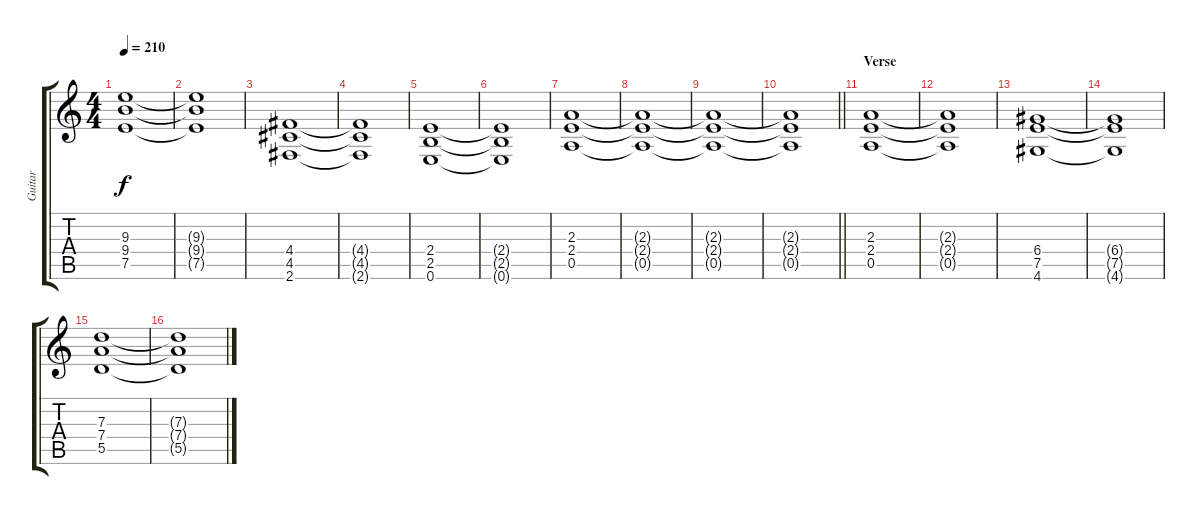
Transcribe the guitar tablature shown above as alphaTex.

\track ("Guitar" "Guitar") {instrument distortionguitar}
\staff {score tabs}
\tuning (E4 B3 G3 D3 A2 E2) {hide}
\ts (4 4)
\tempo 210
\clef g2
\ks c
(9.3 9.4 7.5).1{dy f} |
(9.3{t} 9.4{t} 7.5{t}).1 |
(4.4 4.5 2.6).1 |
(4.4{t} 4.5{t} 2.6{t}).1 |
(2.4 2.5 0.6).1 |
(2.4{t} 2.5{t} 0.6{t}).1 |
(2.3 2.4 0.5).1 |
(2.3{t} 2.4{t} 0.5{t}).1 |
(2.3{t} 2.4{t} 0.5{t}).1 |
\barLineRight lightlight
(2.3{t} 2.4{t} 0.5{t}).1 |
\section ("" "Verse")
(2.3 2.4 0.5).1 |
(2.3{t} 2.4{t} 0.5{t}).1 |
(6.4 7.5 4.6).1 |
(6.4{t} 7.5{t} 4.6{t}).1 |
(7.3 7.4 5.5).1 |
(7.3{t} 7.4{t} 5.5{t}).1
